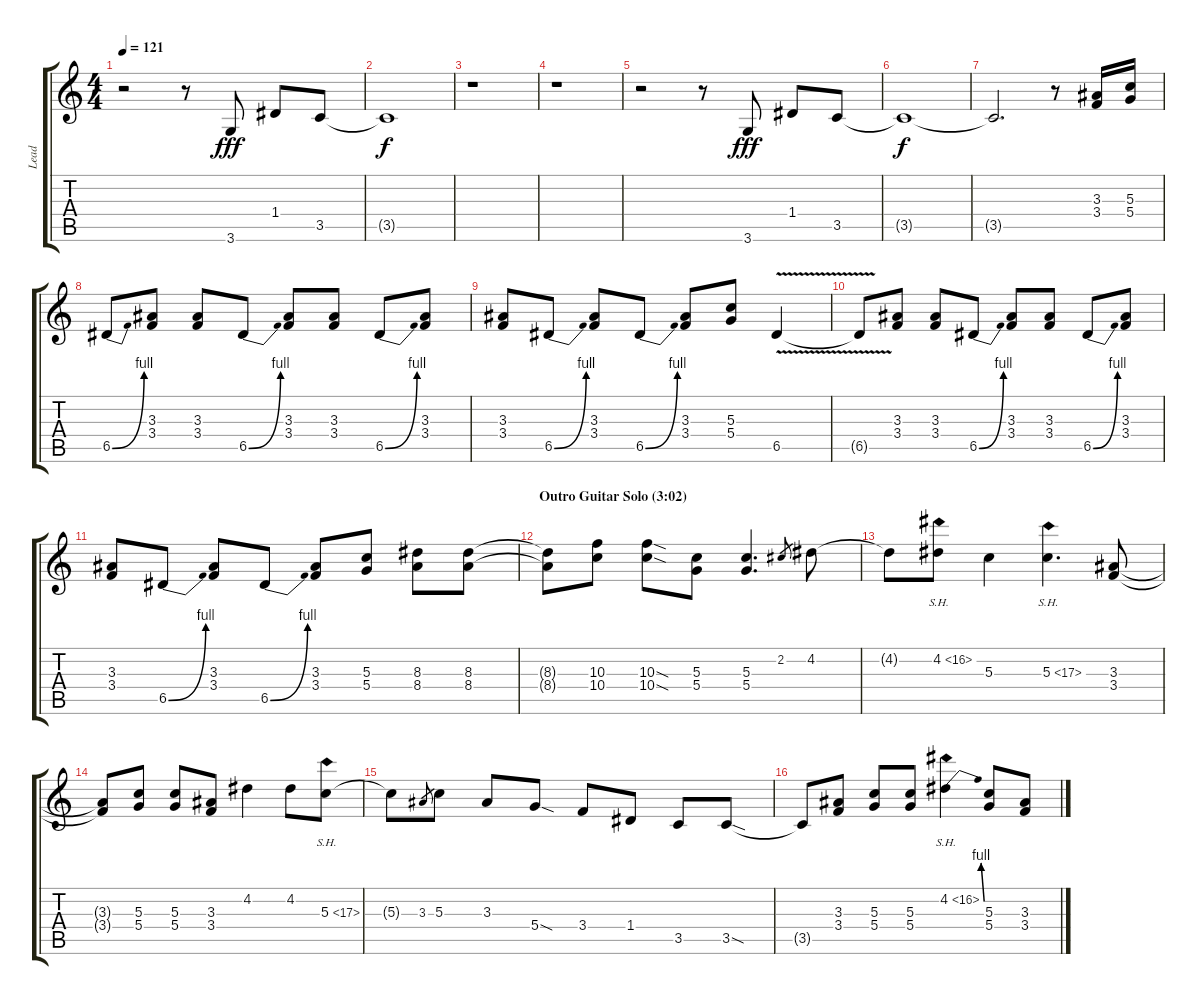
\track ("Lead" "Lead") {instrument overdrivenguitar}
\staff {score tabs}
\tuning (E4 B3 G3 D3 A2 E2) {hide}
\ts (4 4)
\tempo 121
\clef g2
\ks c
r.2{dy f} r.8 3.6.8{dy fff} 1.4.8 3.5.8 |
3.5{t}.1{dy f} |
r.1{volume 8} |
r.1 |
r.2{volume 16} r.8 3.6.8{dy fff} 1.4.8 3.5.8 |
3.5{t}.1{dy f} |
3.5{t}.2{d volume 8} r.8 (3.3 3.4).16{volume 16} (5.3 5.4).16{volume 16} |
6.5{be (bend 0 0 60 4)}.8{volume 16} (3.3 3.4).8 (3.3 3.4).8 6.5{be (bend 0 0 60 4)}.8 (3.3 3.4).8 (3.3 3.4).8 6.5{be (bend 0 0 60 4)}.8 (3.3 3.4).8 |
(3.3 3.4).8 6.5{be (bend 0 0 60 4)}.8 (3.3 3.4).8 6.5{be (bend 0 0 60 4)}.8 (3.3 3.4).8 (5.3 5.4).8 6.5{v}.4 |
6.5{t}.8 (3.3 3.4).8 (3.3 3.4).8 6.5{be (bend 0 0 60 4)}.8 (3.3 3.4).8 (3.3 3.4).8 6.5{be (bend 0 0 60 4)}.8 (3.3 3.4).8 |
(3.3 3.4).8 6.5{be (bend 0 0 60 4)}.8 (3.3 3.4).8 6.5{be (bend 0 0 60 4)}.8 (3.3 3.4).8 (5.3 5.4).8 (8.3 8.4).8 (8.3 8.4).8 |
\section ("" "Outro Guitar Solo (3:02)")
(8.3{t} 8.4{t}).8 (10.3 10.4).8 (10.3{sod} 10.4{sod}).8 (5.3 5.4).8 (5.3 5.4).4{d} 2.2.8{gr} 4.2.8 |
4.2{t}.8 4.2{sh 12}.8 5.3.4 5.3{sh 12}.4{d} (3.3 3.4).8 |
(3.3{t} 3.4{t}).8 (5.3 5.4).8 (5.3 5.4).8 (3.3 3.4).8 4.2.4 4.2.8 5.3{sh 12}.8 |
5.3{t}.8 3.3.8{gr} 5.3.8 3.3.8 5.4{sod}.8 3.4.8 1.4.8 3.5.8 3.5{sod}.8 |
3.5{t}.8 (3.3 3.4).8 (5.3 5.4).8 (5.3 5.4).8 4.2{be (bend 0 0 60 4) sh 12}.4 (5.3 5.4).8 (3.3 3.4).8
